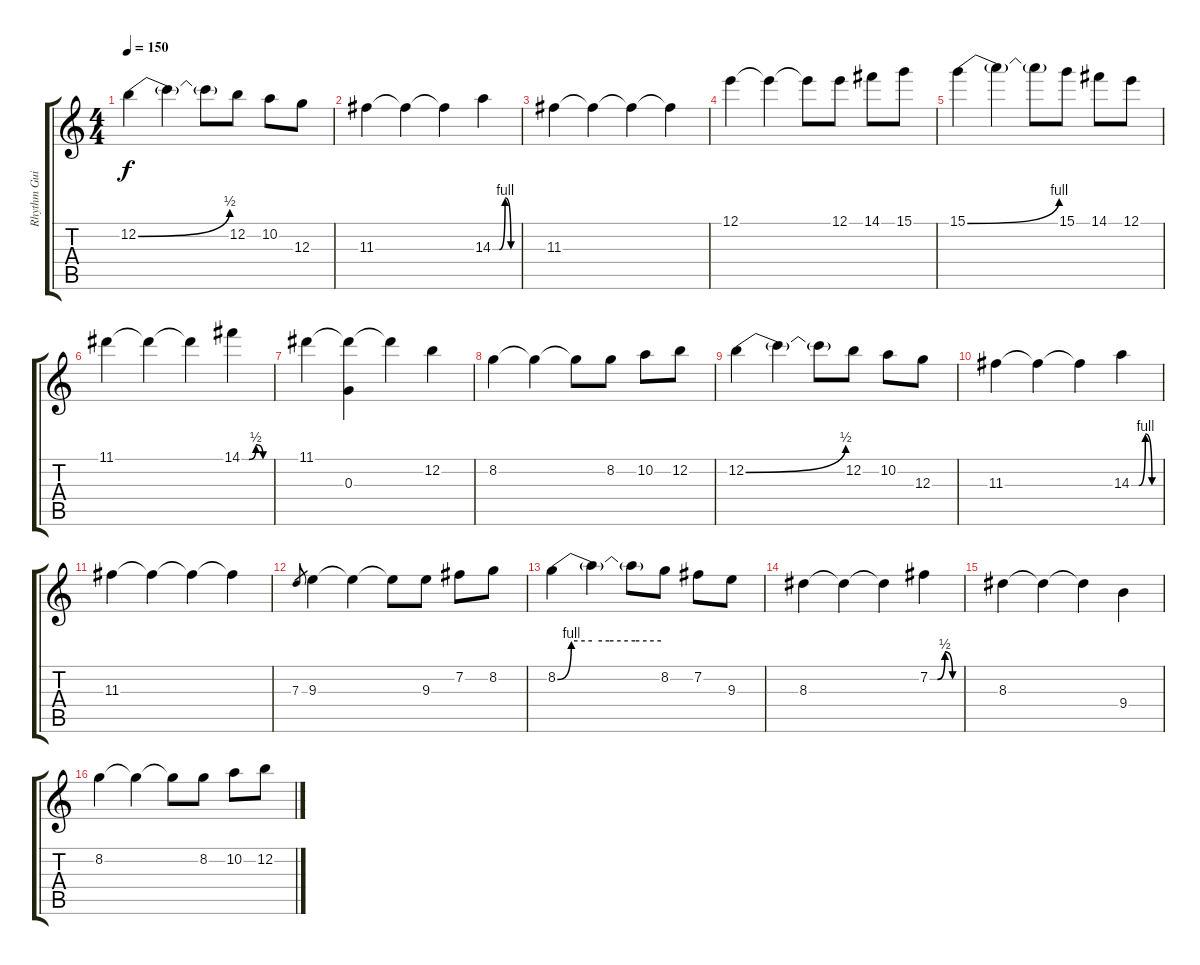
\track ("Rhythm Guitar" "Rhythm Gui") {instrument distortionguitar}
\staff {score tabs}
\tuning (E4 B3 G3 D3 A2 E2) {hide}
\ts (4 4)
\tempo 150
\clef g2
\ks c
12.2{be (bend 0 0 60 2)}.4{dy f} 12.2{t}.4 12.2{t}.8 12.2.8 10.2.8 12.3.8 |
11.3.4 11.3{t}.4 11.3{t}.4 14.3{be (custom 0 0 16 0 30 4 44 0 60 0)}.4 |
11.3.4 11.3{t}.4 11.3{t}.4 11.3{t}.4 |
12.1.4 12.1{t}.4 12.1{t}.8 12.1.8 14.1.8 15.1.8 |
15.1{be (bend 0 0 60 4)}.4 15.1{t}.4 15.1{t}.8 15.1.8 14.1.8 12.1.8 |
11.1.4 11.1{t}.4 11.1{t}.4 14.1{be (custom 0 0 15 0 30 2 45 0 60 0)}.4 |
11.1.4 (11.1{t} 0.3).4 11.1{t}.4 12.2.4 |
8.2.4 8.2{t}.4 8.2{t}.8 8.2.8 10.2.8 12.2.8 |
12.2{be (bend 0 0 60 2)}.4 12.2{t}.4 12.2{t}.8 12.2.8 10.2.8 12.3.8 |
11.3.4 11.3{t}.4 11.3{t}.4 14.3{be (custom 0 0 16 0 30 4 44 0 60 0)}.4 |
11.3.4 11.3{t}.4 11.3{t}.4 11.3{t}.4 |
7.3.8{gr} 9.3.4 9.3{t}.4 9.3{t}.8 9.3.8 7.2.8 8.2.8 |
8.2{be (custom 0 0 8 4 20 4 30 4 45 4 60 4)}.4 8.2{t}.4 8.2{t}.8 8.2.8 7.2.8 9.3.8 |
8.3.4 8.3{t}.4 8.3{t}.4 7.2{be (custom 0 0 15 0 30 2 45 0 60 0)}.4 |
8.3.4 8.3{t}.4 8.3{t}.4 9.4.4 |
8.2.4 8.2{t}.4 8.2{t}.8 8.2.8 10.2.8 12.2.8
